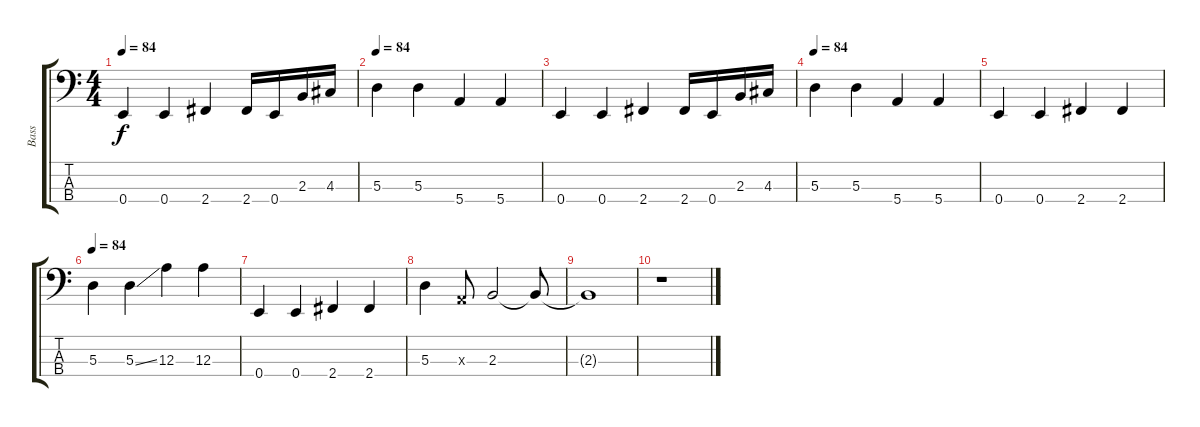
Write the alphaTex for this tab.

\track ("Bass" "Bass") {instrument electricbasspick}
\staff {score tabs}
\tuning (G2 D2 A1 E1) {hide}
\ts (4 4)
\tempo 84
\clef f4
\ks c
0.4.4{dy f} 0.4.4 2.4.4 2.4.16 0.4.16 2.3.16 4.3.16 |
\tempo 84
5.3.4 5.3.4 5.4.4 5.4.4 |
0.4.4 0.4.4 2.4.4 2.4.16 0.4.16 2.3.16 4.3.16 |
\tempo 84
5.3.4 5.3.4 5.4.4 5.4.4 |
0.4.4 0.4.4 2.4.4 2.4.4 |
\tempo 84
5.3.4 5.3{ss}.4 12.3.4 12.3.4 |
0.4.4 0.4.4 2.4.4 2.4.4 |
5.3.4 0.3{x}.8 2.3.2 2.3{t}.8 |
2.3{t}.1 |
r.1
